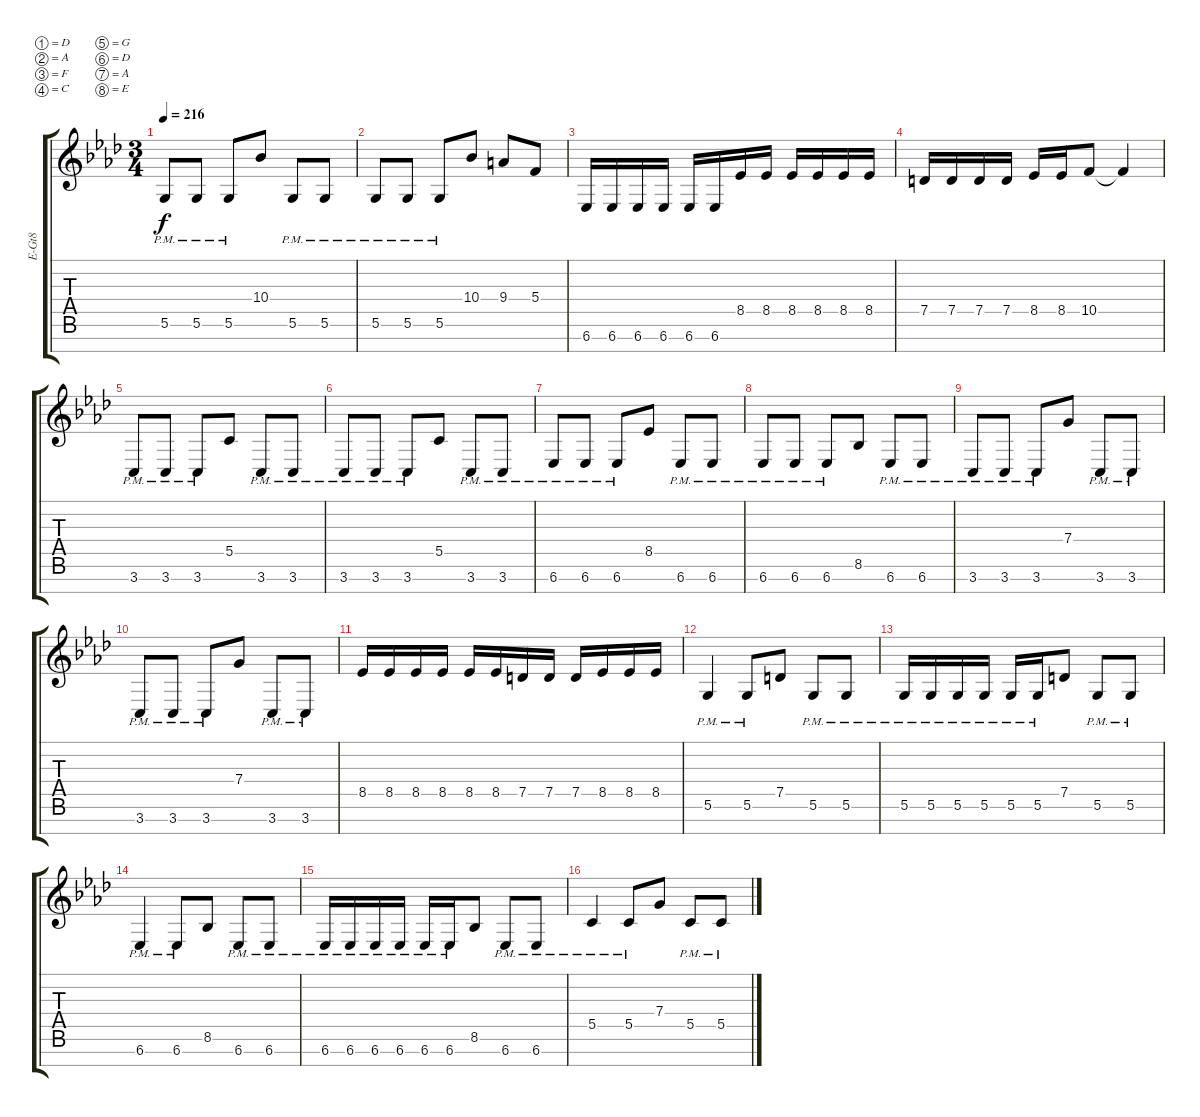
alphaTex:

\bracketExtendMode groupsimilarinstruments
\otherSystemsTrackNameOrientation horizontal
\track ("Kevin Chartré" "E-Gt8") {instrument distortionguitar}
\staff {score tabs}
\tuning (D4 A3 F3 C3 G2 D2 A1 E1)
\ts (3 4)
\section ("" "")
\tempo 216
\clef g2
\ks ab
5.6{pm acc forcenatural}.8{dy f beam Up} 5.6{pm acc forcenatural}.8{beam Up} 5.6{pm acc forcenatural}.8{beam Up} 10.4{acc forcenatural}.8{beam Up} 5.6{pm acc forcenatural}.8{beam Up} 5.6{pm acc forcenatural}.8{beam Up} |
5.6{pm acc forcenatural}.8{beam Up} 5.6{pm acc forcenatural}.8{beam Up} 5.6{pm acc forcenatural}.8{beam Up} 10.4{acc forcenatural}.8{beam Up} 9.4{acc forcenatural}.8{beam Up} 5.4{acc forcenatural}.8{beam Up} |
6.7{acc forcenatural}.16{beam Up} 6.7{acc forcenatural}.16{beam Up} 6.7{acc forcenatural}.16{beam Up} 6.7{acc forcenatural}.16{beam Up} 6.7{acc forcenatural}.16{beam Up} 6.7{acc forcenatural}.16{beam Up} 8.5{acc forcenatural}.16{beam Up} 8.5{acc forcenatural}.16{beam Up} 8.5{acc forcenatural}.16{beam Up} 8.5{acc forcenatural}.16{beam Up} 8.5{acc forcenatural}.16{beam Up} 8.5{acc forcenatural}.16{beam Up} |
7.5{acc forcenatural}.16{beam Up} 7.5{acc forcenatural}.16{beam Up} 7.5{acc forcenatural}.16{beam Up} 7.5{acc forcenatural}.16{beam Up} 8.5{acc forcenatural}.16{beam Up} 8.5{acc forcenatural}.16{beam Up} 10.5{acc forcenatural}.8{beam Up} 10.5{t acc forcenatural}.4{beam Up} |
3.7{pm acc forcenatural}.8{beam Up} 3.7{pm acc forcenatural}.8{beam Up} 3.7{pm acc forcenatural}.8{beam Up} 5.5{acc forcenatural}.8{beam Up} 3.7{pm acc forcenatural}.8{beam Up} 3.7{pm acc forcenatural}.8{beam Up} |
3.7{pm acc forcenatural}.8{beam Up} 3.7{pm acc forcenatural}.8{beam Up} 3.7{pm acc forcenatural}.8{beam Up} 5.5{acc forcenatural}.8{beam Up} 3.7{pm acc forcenatural}.8{beam Up} 3.7{pm acc forcenatural}.8{beam Up} |
6.7{pm acc forcenatural}.8{beam Up} 6.7{pm acc forcenatural}.8{beam Up} 6.7{pm acc forcenatural}.8{beam Up} 8.5{acc forcenatural}.8{beam Up} 6.7{pm acc forcenatural}.8{beam Up} 6.7{pm acc forcenatural}.8{beam Up} |
6.7{pm acc forcenatural}.8{beam Up} 6.7{pm acc forcenatural}.8{beam Up} 6.7{pm acc forcenatural}.8{beam Up} 8.6{acc forcenatural}.8{beam Up} 6.7{pm acc forcenatural}.8{beam Up} 6.7{pm acc forcenatural}.8{beam Up} |
3.7{pm acc forcenatural}.8{beam Up} 3.7{pm acc forcenatural}.8{beam Up} 3.7{pm acc forcenatural}.8{beam Up} 7.4{acc forcenatural}.8{beam Up} 3.7{pm acc forcenatural}.8{beam Up} 3.7{pm acc forcenatural}.8{beam Up} |
3.7{pm acc forcenatural}.8{beam Up} 3.7{pm acc forcenatural}.8{beam Up} 3.7{pm acc forcenatural}.8{beam Up} 7.4{acc forcenatural}.8{beam Up} 3.7{pm acc forcenatural}.8{beam Up} 3.7{pm acc forcenatural}.8{beam Up} |
8.5{acc forcenatural}.16{beam Up} 8.5{acc forcenatural}.16{beam Up} 8.5{acc forcenatural}.16{beam Up} 8.5{acc forcenatural}.16{beam Up} 8.5{acc forcenatural}.16{beam Up} 8.5{acc forcenatural}.16{beam Up} 7.5{acc forcenatural}.16{beam Up} 7.5{acc forcenatural}.16{beam Up} 7.5{acc forcenatural}.16{beam Up} 8.5{acc forcenatural}.16{beam Up} 8.5{acc forcenatural}.16{beam Up} 8.5{acc forcenatural}.16{beam Up} |
5.6{pm acc forcenatural}.4{beam Up} 5.6{pm acc forcenatural}.8{beam Up} 7.5{acc forcenatural}.8{beam Up} 5.6{pm acc forcenatural}.8{beam Up} 5.6{pm acc forcenatural}.8{beam Up} |
5.6{pm acc forcenatural}.16{beam Up} 5.6{pm acc forcenatural}.16{beam Up} 5.6{pm acc forcenatural}.16{beam Up} 5.6{pm acc forcenatural}.16{beam Up} 5.6{pm acc forcenatural}.16{beam Up} 5.6{pm acc forcenatural}.16{beam Up} 7.5{acc forcenatural}.8{beam Up} 5.6{pm acc forcenatural}.8{beam Up} 5.6{pm acc forcenatural}.8{beam Up} |
6.7{pm acc forcenatural}.4{beam Up} 6.7{pm acc forcenatural}.8{beam Up} 8.6{acc forcenatural}.8{beam Up} 6.7{pm acc forcenatural}.8{beam Up} 6.7{pm acc forcenatural}.8{beam Up} |
6.7{pm acc forcenatural}.16{beam Up} 6.7{pm acc forcenatural}.16{beam Up} 6.7{pm acc forcenatural}.16{beam Up} 6.7{pm acc forcenatural}.16{beam Up} 6.7{pm acc forcenatural}.16{beam Up} 6.7{pm acc forcenatural}.16{beam Up} 8.6{acc forcenatural}.8{beam Up} 6.7{pm acc forcenatural}.8{beam Up} 6.7{pm acc forcenatural}.8{beam Up} |
5.5{pm acc forcenatural}.4{beam Up} 5.5{pm acc forcenatural}.8{beam Up} 7.4{acc forcenatural}.8{beam Up} 5.5{pm acc forcenatural}.8{beam Up} 5.5{pm acc forcenatural}.8{beam Up}
